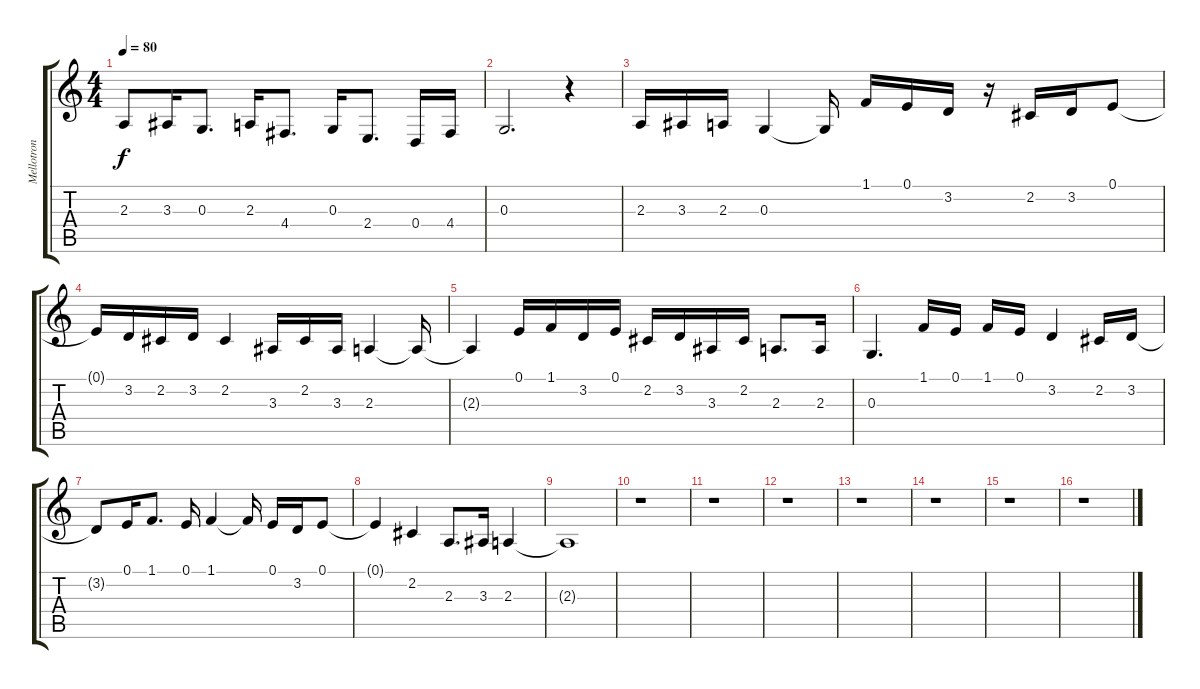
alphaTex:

\track ("Mellotron     " "Mellotron ") {instrument clavinet}
\staff {score tabs}
\tuning (E4 B3 G3 D3 A2 E2) {hide}
\ts (4 4)
\tempo 80
\clef g2
\ks c
2.3{t}.8{dy f} 3.3.16 0.3.8{d} 2.3.16 4.4.8{d} 0.3.16 2.4.8{d} 0.4.16 4.4.16 |
0.3.2{d} r.4 |
2.3.16 3.3.16 2.3.16 0.3.4 0.3{t}.16 1.1.16 0.1.16 3.2.16 r.16 2.2.16 3.2.16 0.1.8 |
0.1{t}.16 3.2.16 2.2.16 3.2.16 2.2.4 3.3.16 2.2.16 3.3.16 2.3.4 2.3{t}.16 |
2.3{t}.4 0.1.16 1.1.16 3.2.16 0.1.16 2.2.16 3.2.16 3.3.16 2.2.16 2.3.8{d} 2.3.16 |
0.3.4{d} 1.1.16 0.1.16 1.1.16 0.1.16 3.2.4 2.2.16 3.2.16 |
3.2{t}.8 0.1.16 1.1.8{d} 0.1.16 1.1.4 1.1{t}.16 0.1.16 3.2.16 0.1.8 |
0.1{t}.4 2.2.4 2.3.8{d} 3.3.16 2.3.4 |
2.3{t}.1 |
r.1 |
r.1 |
r.1 |
r.1 |
r.1 |
r.1 |
r.1
